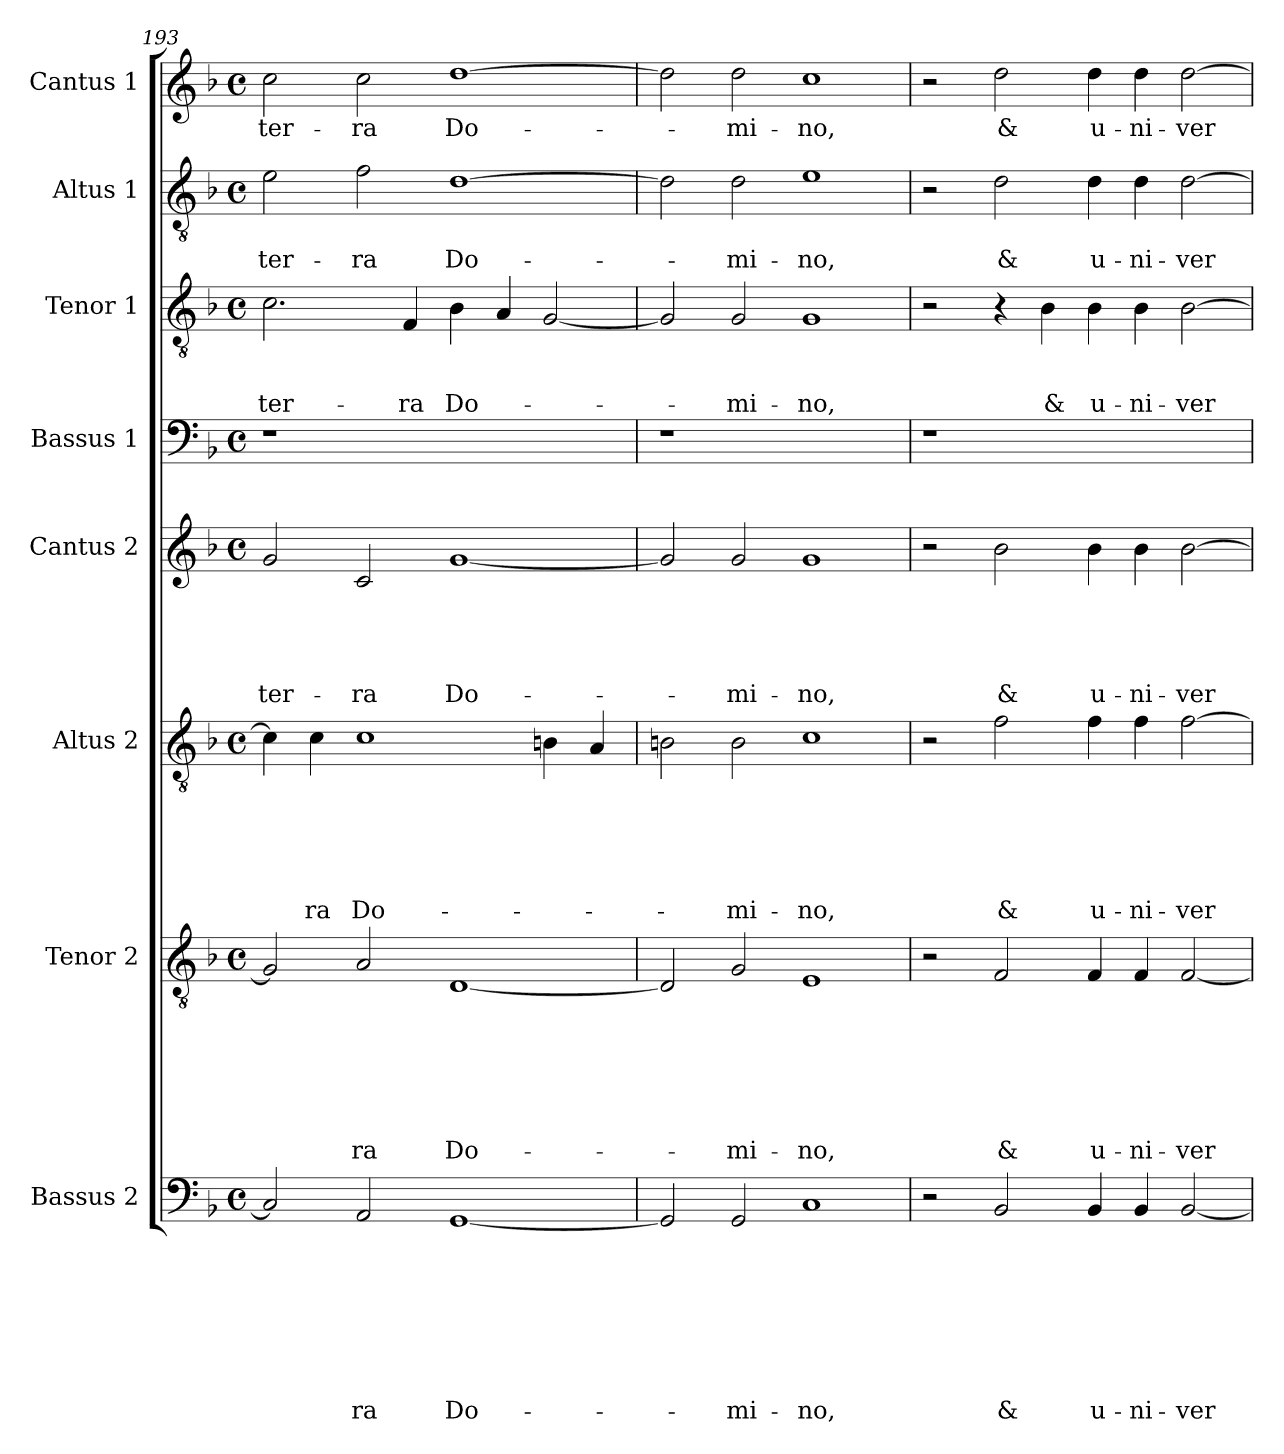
**kern	**text	**text	**text	**text	**text	**text	**text	**text	**kern	**text	**text	**text	**text	**text	**text	**text	**kern	**text	**text	**text	**text	**text	**text	**kern	**text	**text	**text	**text	**text	**kern	**kern	**text	**text	**text	**kern	**text	**text	**kern	**text
*part8	*part8	*part8	*part8	*part8	*part8	*part8	*part8	*part8	*part7	*part7	*part7	*part7	*part7	*part7	*part7	*part7	*part6	*part6	*part6	*part6	*part6	*part6	*part6	*part5	*part5	*part5	*part5	*part5	*part5	*part4	*part3	*part3	*part3	*part3	*part2	*part2	*part2	*part1	*part1
*staff8	*staff8	*staff8	*staff8	*staff8	*staff8	*staff8	*staff8	*staff8	*staff7	*staff7	*staff7	*staff7	*staff7	*staff7	*staff7	*staff7	*staff6	*staff6	*staff6	*staff6	*staff6	*staff6	*staff6	*staff5	*staff5	*staff5	*staff5	*staff5	*staff5	*staff4	*staff3	*staff3	*staff3	*staff3	*staff2	*staff2	*staff2	*staff1	*staff1
*I"Bassus 2	*	*	*	*	*	*	*	*	*I"Tenor 2	*	*	*	*	*	*	*	*I"Altus 2	*	*	*	*	*	*	*I"Cantus 2	*	*	*	*	*	*I"Bassus 1	*I"Tenor 1	*	*	*	*I"Altus 1	*	*	*I"Cantus 1	*
*I'B2	*	*	*	*	*	*	*	*	*I'T2	*	*	*	*	*	*	*	*I'A2	*	*	*	*	*	*	*I'C2	*	*	*	*	*	*I'B1	*I'T1	*	*	*	*I'A1	*	*	*I'C1	*
*clefF4	*	*	*	*	*	*	*	*	*clefGv2	*	*	*	*	*	*	*	*clefGv2	*	*	*	*	*	*	*clefG2	*	*	*	*	*	*clefF4	*clefGv2	*	*	*	*clefGv2	*	*	*clefG2	*
*k[b-]	*	*	*	*	*	*	*	*	*k[b-]	*	*	*	*	*	*	*	*k[b-]	*	*	*	*	*	*	*k[b-]	*	*	*	*	*	*k[b-]	*k[b-]	*	*	*	*k[b-]	*	*	*k[b-]	*
*d:	*	*	*	*	*	*	*	*	*d:	*	*	*	*	*	*	*	*d:	*	*	*	*	*	*	*d:	*	*	*	*	*	*d:	*d:	*	*	*	*d:	*	*	*d:	*
*M4/4	*	*	*	*	*	*	*	*	*M4/4	*	*	*	*	*	*	*	*M4/4	*	*	*	*	*	*	*M4/4	*	*	*	*	*	*M4/4	*M4/4	*	*	*	*M4/4	*	*	*M4/4	*
*met(c)	*	*	*	*	*	*	*	*	*met(c)	*	*	*	*	*	*	*	*met(c)	*	*	*	*	*	*	*met(c)	*	*	*	*	*	*met(c)	*met(c)	*	*	*	*met(c)	*	*	*met(c)	*
=193	=193	=193	=193	=193	=193	=193	=193	=193	=193	=193	=193	=193	=193	=193	=193	=193	=193	=193	=193	=193	=193	=193	=193	=193	=193	=193	=193	=193	=193	=193	=193	=193	=193	=193	=193	=193	=193	=193	=193
2C/]	.	.	.	.	.	.	.	.	2G/]	.	.	.	.	.	.	.	4c\]	.	.	.	.	.	.	2g/	.	.	.	.	ter-	1r	2.c\	.	.	ter-	2e\	.	ter-	2cc\	ter-
.	.	.	.	.	.	.	.	.	.	.	.	.	.	.	.	.	4c\	.	.	.	.	.	-ra	.	.	.	.	.	.	.	.	.	.	.	.	.	.	.	.
2AA/	.	.	.	.	.	.	.	-ra	2A/	.	.	.	.	.	.	-ra	1c	.	.	.	.	.	Do-	2c/	.	.	.	.	-ra	.	.	.	.	.	2f\	.	-ra	2cc\	-ra
.	.	.	.	.	.	.	.	.	.	.	.	.	.	.	.	.	.	.	.	.	.	.	.	.	.	.	.	.	.	.	4F/	.	.	-ra	.	.	.	.	.
[1GG	.	.	.	.	.	.	.	Do-	[1D	.	.	.	.	.	.	Do-	.	.	.	.	.	.	.	[1g	.	.	.	.	Do-	1ryy	4B-\	.	.	Do-	[1d	.	Do-	[1dd	Do-
.	.	.	.	.	.	.	.	.	.	.	.	.	.	.	.	.	.	.	.	.	.	.	.	.	.	.	.	.	.	.	4A/	.	.	.	.	.	.	.	.
.	.	.	.	.	.	.	.	.	.	.	.	.	.	.	.	.	4Bn\	.	.	.	.	.	.	.	.	.	.	.	.	.	[2G/	.	.	.	.	.	.	.	.
.	.	.	.	.	.	.	.	.	.	.	.	.	.	.	.	.	4A/	.	.	.	.	.	.	.	.	.	.	.	.	.	.	.	.	.	.	.	.	.	.
=194	=194	=194	=194	=194	=194	=194	=194	=194	=194	=194	=194	=194	=194	=194	=194	=194	=194	=194	=194	=194	=194	=194	=194	=194	=194	=194	=194	=194	=194	=194	=194	=194	=194	=194	=194	=194	=194	=194	=194
2GG/]	.	.	.	.	.	.	.	.	2D/]	.	.	.	.	.	.	.	2Bn\	.	.	.	.	.	.	2g/]	.	.	.	.	.	1r	2G/]	.	.	.	2d\]	.	.	2dd\]	.
2GG/	.	.	.	.	.	.	.	-mi-	2G/	.	.	.	.	.	.	-mi-	2B\	.	.	.	.	.	-mi-	2g/	.	.	.	.	-mi-	.	2G/	.	.	-mi-	2d\	.	-mi-	2dd\	-mi-
1C	.	.	.	.	.	.	.	-no,	1E	.	.	.	.	.	.	-no,	1c	.	.	.	.	.	-no,	1g	.	.	.	.	-no,	1ryy	1G	.	.	-no,	1e	.	-no,	1cc	-no,
!!LO:LB:g=z
=195	=195	=195	=195	=195	=195	=195	=195	=195	=195	=195	=195	=195	=195	=195	=195	=195	=195	=195	=195	=195	=195	=195	=195	=195	=195	=195	=195	=195	=195	=195	=195	=195	=195	=195	=195	=195	=195	=195	=195
2r	.	.	.	.	.	.	.	.	2r	.	.	.	.	.	.	.	2r	.	.	.	.	.	.	2r	.	.	.	.	.	1r	2r	.	.	.	2r	.	.	2r	.
2BB-/	.	.	.	.	.	.	.	&	2F/	.	.	.	.	.	.	&	2f\	.	.	.	.	.	&	2b-\	.	.	.	.	&	.	4r	.	.	.	2d\	.	&	2dd\	&
.	.	.	.	.	.	.	.	.	.	.	.	.	.	.	.	.	.	.	.	.	.	.	.	.	.	.	.	.	.	.	4B-\	.	.	&	.	.	.	.	.
4BB-/	.	.	.	.	.	.	.	u-	4F/	.	.	.	.	.	.	u-	4f\	.	.	.	.	.	u-	4b-\	.	.	.	.	u-	1ryy	4B-\	.	.	u-	4d\	.	u-	4dd\	u-
4BB-/	.	.	.	.	.	.	.	-ni-	4F/	.	.	.	.	.	.	-ni-	4f\	.	.	.	.	.	-ni-	4b-\	.	.	.	.	-ni-	.	4B-\	.	.	-ni-	4d\	.	-ni-	4dd\	-ni-
[2BB-/	.	.	.	.	.	.	.	-ver-	[2F/	.	.	.	.	.	.	-ver-	[2f\	.	.	.	.	.	-ver-	[2b-\	.	.	.	.	-ver-	.	[2B-\	.	.	-ver-	[2d\	.	-ver-	[2dd\	-ver-
=	=	=	=	=	=	=	=	=	=	=	=	=	=	=	=	=	=	=	=	=	=	=	=	=	=	=	=	=	=	=	=	=	=	=	=	=	=	=	=
*-	*-	*-	*-	*-	*-	*-	*-	*-	*-	*-	*-	*-	*-	*-	*-	*-	*-	*-	*-	*-	*-	*-	*-	*-	*-	*-	*-	*-	*-	*-	*-	*-	*-	*-	*-	*-	*-	*-	*-
